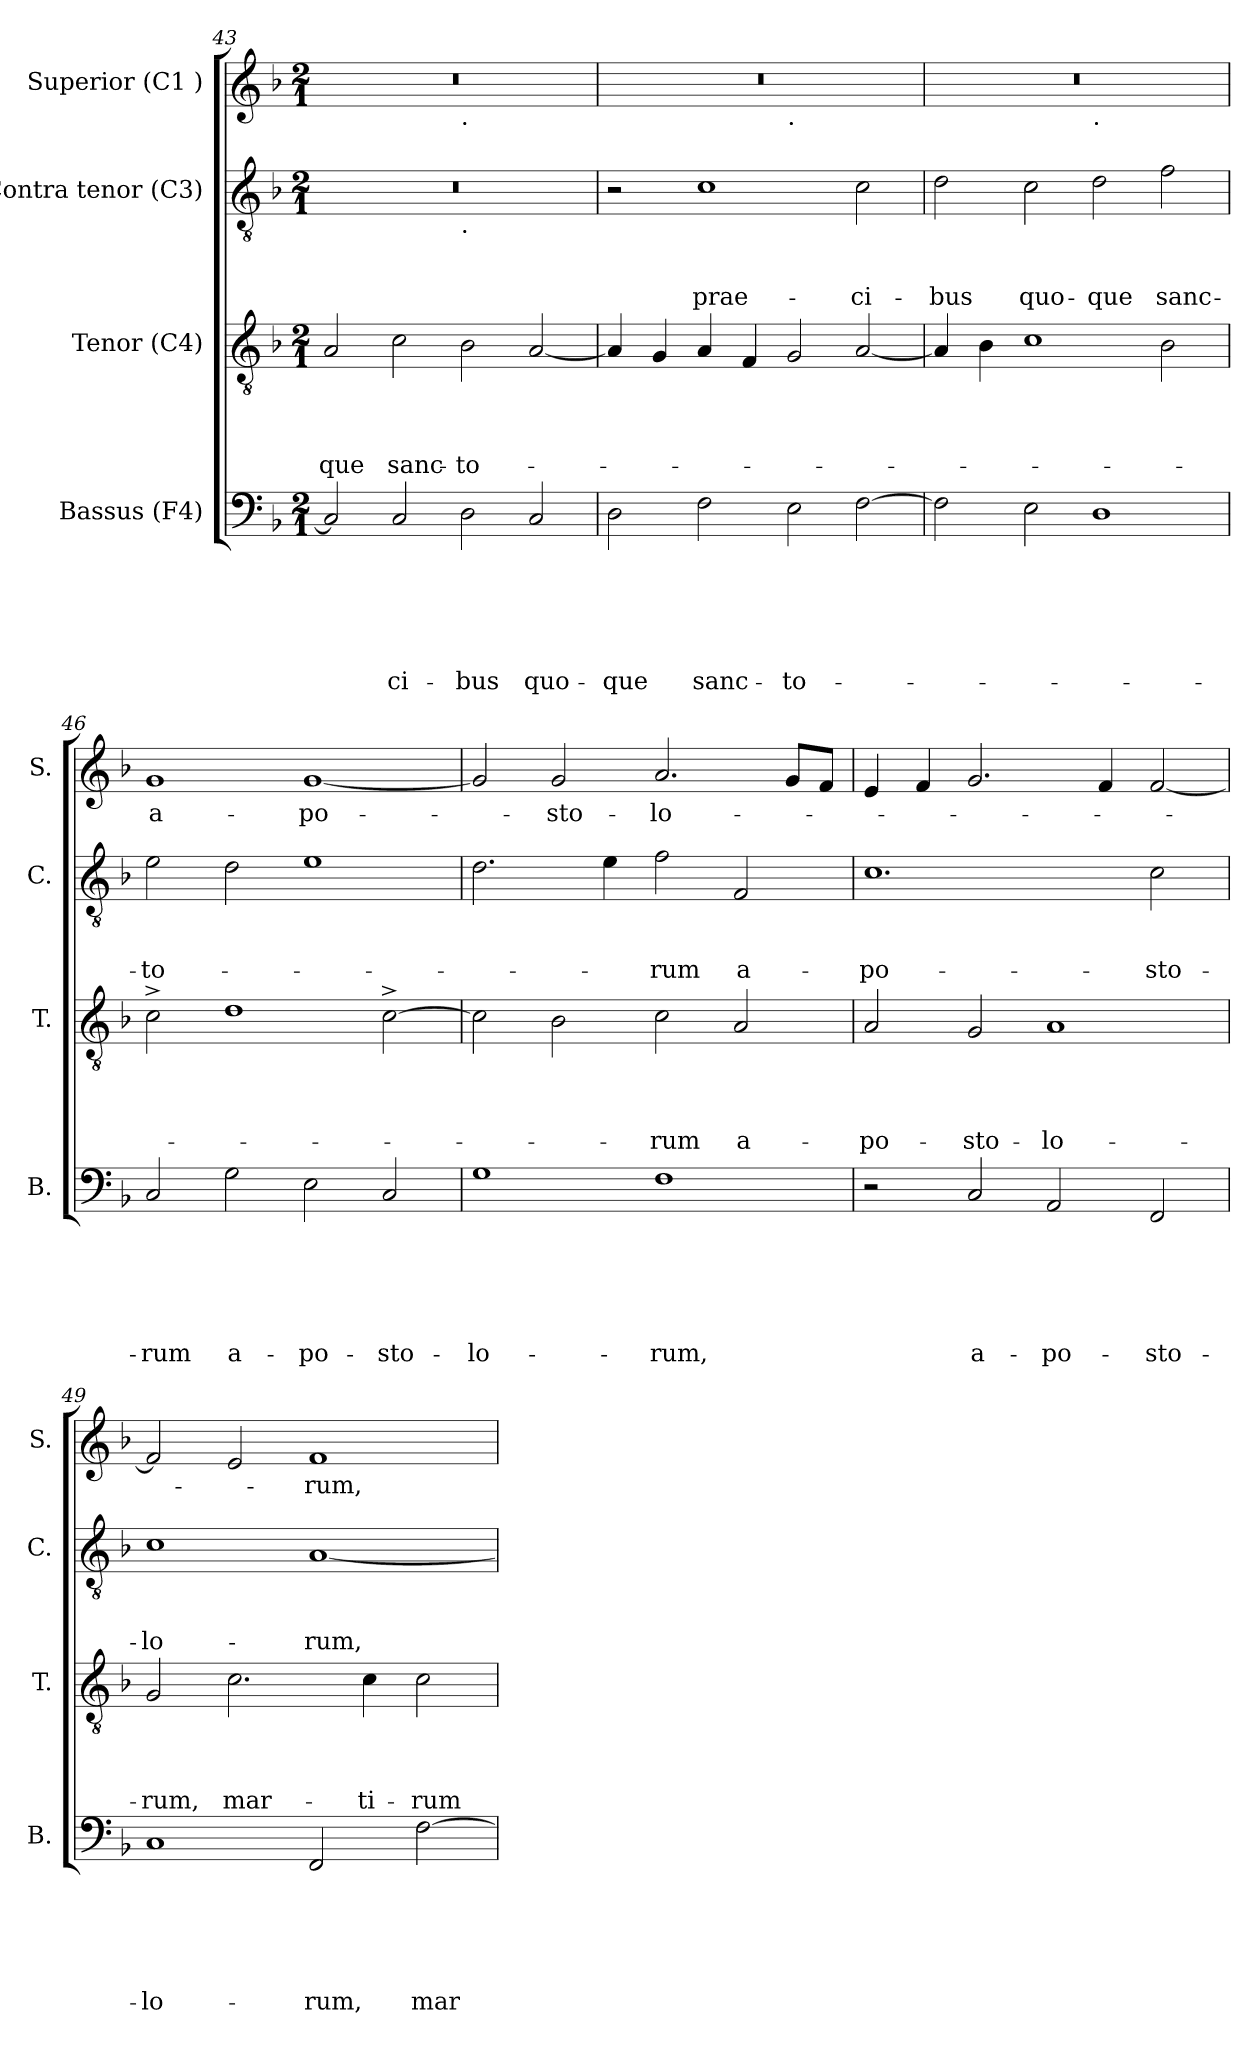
**kern	**text	**text	**text	**text	**text	**text	**kern	**text	**text	**text	**text	**kern	**text	**text	**text	**kern	**text
*part4	*part4	*part4	*part4	*part4	*part4	*part4	*part3	*part3	*part3	*part3	*part3	*part2	*part2	*part2	*part2	*part1	*part1
*staff4	*staff4	*staff4	*staff4	*staff4	*staff4	*staff4	*staff3	*staff3	*staff3	*staff3	*staff3	*staff2	*staff2	*staff2	*staff2	*staff1	*staff1
*I"Bassus (F4)	*	*	*	*	*	*	*I"Tenor (C4)	*	*	*	*	*I"Contra tenor (C3)	*	*	*	*I"Superior (C1 )	*
*I'B.	*	*	*	*	*	*	*I'T.	*	*	*	*	*I'C.	*	*	*	*I'S.	*
*clefF4	*	*	*	*	*	*	*clefGv2	*	*	*	*	*clefGv2	*	*	*	*clefG2	*
*k[b-]	*	*	*	*	*	*	*k[b-]	*	*	*	*	*k[b-]	*	*	*	*k[b-]	*
*F:	*	*	*	*	*	*	*F:	*	*	*	*	*F:	*	*	*	*F:	*
*M2/1	*	*	*	*	*	*	*M2/1	*	*	*	*	*M2/1	*	*	*	*M2/1	*
=43	=43	=43	=43	=43	=43	=43	=43	=43	=43	=43	=43	=43	=43	=43	=43	=43	=43
!	!	!	!	!	!	!	!	!	!	!	!LO:LY:b	!	!	!	!	!	!
*	*	*	*	*	*	*	*	*	*	*	*	*^	*	*	*	*^	*
2C/]	.	.	.	.	.	.	2A/	.	.	.	-que	0r	1ryy	.	.	.	0r	1ryy	.
!	!	!	!	!	!	!LO:LY:b	!	!	!	!	!LO:LY:b	!	!	!	!	!	!	!	!
2C/	.	.	.	.	.	-ci-	2c\	.	.	.	sanc-	.	.	.	.	.	.	.	.
!	!	!	!	!	!	!	!	!	!	!	!	!	!	!	!	!	!	!LO:TX:b:t=.	!
!	!	!	!	!	!	!	!	!	!	!	!	!	!LO:TX:b:t=.	!	!	!	!	!	!
!	!	!	!	!	!	!LO:LY:b	!	!	!	!	!LO:LY:b	!	!	!	!	!	!	!	!
2D\	.	.	.	.	.	-bus	2B-\	.	.	.	-to-	.	1ryy	.	.	.	.	1ryy	.
!	!	!	!	!	!	!LO:LY:b	!	!	!	!	!	!	!	!	!	!	!	!	!
2C/	.	.	.	.	.	quo-	[<2A/	.	.	.	.	.	.	.	.	.	.	.	.
=44	=44	=44	=44	=44	=44	=44	=44	=44	=44	=44	=44	=44	=44	=44	=44	=44	=44	=44	=44
!	!	!	!	!	!	!LO:LY:b	!	!	!	!	!	!	!	!	!	!	!	!	!
*	*	*	*	*	*	*	*	*	*	*	*	*v	*v	*	*	*	*	*	*
2D\	.	.	.	.	.	-que	4A/]	.	.	.	.	2r	.	.	.	0r	1ryy	.
.	.	.	.	.	.	.	4G/	.	.	.	.	.	.	.	.	.	.	.
!	!	!	!	!	!	!LO:LY:b	!	!	!	!	!	!	!	!	!LO:LY:b	!	!	!
2F\	.	.	.	.	.	sanc-	4A/	.	.	.	.	1c	.	.	prae-	.	.	.
.	.	.	.	.	.	.	4F/	.	.	.	.	.	.	.	.	.	.	.
!	!	!	!	!	!	!	!	!	!	!	!	!	!	!	!	!	!LO:TX:b:t=.	!
!	!	!	!	!	!	!LO:LY:b	!	!	!	!	!	!	!	!	!	!	!	!
2E\	.	.	.	.	.	-to-	2G/	.	.	.	.	.	.	.	.	.	1ryy	.
!	!	!	!	!	!	!	!	!	!	!	!	!	!	!	!LO:LY:b	!	!	!
[>2F\	.	.	.	.	.	.	[>2A/	.	.	.	.	2c\	.	.	-ci-	.	.	.
!!LO:PB:g=z	!!
=45	=45	=45	=45	=45	=45	=45	=45	=45	=45	=45	=45	=45	=45	=45	=45	=45	=45	=45
!	!	!	!	!	!	!	!	!	!	!	!	!	!	!	!LO:LY:b	!	!	!
2F\]	.	.	.	.	.	.	4A/]	.	.	.	.	2d\	.	.	-bus	0r	1ryy	.
.	.	.	.	.	.	.	4B-\	.	.	.	.	.	.	.	.	.	.	.
!	!	!	!	!	!	!	!	!	!	!	!	!	!	!	!LO:LY:b	!	!	!
2E\	.	.	.	.	.	.	1c	.	.	.	.	2c\	.	.	quo-	.	.	.
!	!	!	!	!	!	!	!	!	!	!	!	!	!	!	!	!	!LO:TX:b:t=.	!
!	!	!	!	!	!	!	!	!	!	!	!	!	!	!	!LO:LY:b	!	!	!
1D	.	.	.	.	.	.	.	.	.	.	.	2d\	.	.	-que	.	1ryy	.
!	!	!	!	!	!	!	!	!	!	!	!	!	!	!	!LO:LY:b	!	!	!
.	.	.	.	.	.	.	2B-\	.	.	.	.	2f\	.	.	sanc-	.	.	.
=46	=46	=46	=46	=46	=46	=46	=46	=46	=46	=46	=46	=46	=46	=46	=46	=46	=46	=46
!	!	!	!	!	!	!LO:LY:b	!	!	!	!	!	!	!	!	!LO:LY:b	!	!	!LO:LY:b:rj
*	*	*	*	*	*	*	*	*	*	*	*	*	*	*	*	*v	*v	*
2C/	.	.	.	.	.	-rum	2c^>\	.	.	.	.	2e\	.	.	-to-	1g	a-
!	!	!	!	!	!	!LO:LY:b	!	!	!	!	!	!	!	!	!	!	!
2G\	.	.	.	.	.	a-	1d	.	.	.	.	2d\	.	.	.	.	.
!	!	!	!	!	!	!LO:LY:b	!	!	!	!	!	!	!	!	!	!	!LO:LY:b
2E\	.	.	.	.	.	-po-	.	.	.	.	.	1e	.	.	.	[<1g	-po-
!	!	!	!	!	!	!LO:LY:b	!	!	!	!	!	!	!	!	!	!	!
2C/	.	.	.	.	.	-sto-	[>2c^>\	.	.	.	.	.	.	.	.	.	.
=47	=47	=47	=47	=47	=47	=47	=47	=47	=47	=47	=47	=47	=47	=47	=47	=47	=47
!	!	!	!	!	!	!LO:LY:b	!	!	!	!	!	!	!	!	!	!	!
1G	.	.	.	.	.	-lo-	2c\]	.	.	.	.	2.d\	.	.	.	2g/]	.
!	!	!	!	!	!	!	!	!	!	!	!	!	!	!	!	!	!LO:LY:b
.	.	.	.	.	.	.	2B-\	.	.	.	.	.	.	.	.	2g/	-sto-
.	.	.	.	.	.	.	.	.	.	.	.	4e\	.	.	.	.	.
!	!	!	!	!	!	!LO:LY:b	!	!	!	!	!LO:LY:b	!	!	!	!LO:LY:b	!	!LO:LY:b
1F	.	.	.	.	.	-rum,	2c\	.	.	.	-rum	2f\	.	.	-rum	2.a/	-lo-
!	!	!	!	!	!	!	!	!	!	!	!LO:LY:b	!	!	!	!LO:LY:b	!	!
.	.	.	.	.	.	.	2A/	.	.	.	a-	2F/	.	.	a-	.	.
.	.	.	.	.	.	.	.	.	.	.	.	.	.	.	.	8g/L	.
.	.	.	.	.	.	.	.	.	.	.	.	.	.	.	.	8f/J	.
=48	=48	=48	=48	=48	=48	=48	=48	=48	=48	=48	=48	=48	=48	=48	=48	=48	=48
!	!	!	!	!	!	!	!	!	!	!	!LO:LY:b	!	!	!	!LO:LY:b	!	!
2r	.	.	.	.	.	.	2A/	.	.	.	-po-	1.c	.	.	-po-	4e/	.
.	.	.	.	.	.	.	.	.	.	.	.	.	.	.	.	4f/	.
!	!	!	!	!	!	!LO:LY:b	!	!	!	!	!LO:LY:b	!	!	!	!	!	!
2C/	.	.	.	.	.	a-	2G/	.	.	.	-sto-	.	.	.	.	2.g/	.
!	!	!	!	!	!	!LO:LY:b	!	!	!	!	!LO:LY:b	!	!	!	!	!	!
2AA/	.	.	.	.	.	-po-	1A	.	.	.	-lo-	.	.	.	.	.	.
.	.	.	.	.	.	.	.	.	.	.	.	.	.	.	.	4f/	.
!	!	!	!	!	!	!LO:LY:b	!	!	!	!	!	!	!	!	!LO:LY:b	!	!
2FF/	.	.	.	.	.	-sto-	.	.	.	.	.	2c\	.	.	-sto-	[<2f/	.
!!LO:LB:g=z
=49	=49	=49	=49	=49	=49	=49	=49	=49	=49	=49	=49	=49	=49	=49	=49	=49	=49
!	!	!	!	!	!	!LO:LY:b	!	!	!	!	!LO:LY:b	!	!	!	!LO:LY:b	!	!
1C	.	.	.	.	.	-lo-	2G/	.	.	.	-rum,	1c	.	.	-lo-	2f/]	.
!	!	!	!	!	!	!	!	!	!	!	!LO:LY:b	!	!	!	!	!	!
.	.	.	.	.	.	.	2.c\	.	.	.	mar-	.	.	.	.	2e/	.
!	!	!	!	!	!	!LO:LY:b	!	!	!	!	!	!	!	!	!LO:LY:b	!	!LO:LY:b
2FF/	.	.	.	.	.	-rum,	.	.	.	.	.	[<1A	.	.	-rum,	1f	-rum,
!	!	!	!	!	!	!	!	!	!	!	!LO:LY:b	!	!	!	!	!	!
.	.	.	.	.	.	.	4c\	.	.	.	-ti-	.	.	.	.	.	.
!	!	!	!	!	!	!LO:LY:b	!	!	!	!	!LO:LY:b	!	!	!	!	!	!
[>2F\	.	.	.	.	.	mar-	2c\	.	.	.	-rum	.	.	.	.	.	.
=	=	=	=	=	=	=	=	=	=	=	=	=	=	=	=	=	=
*-	*-	*-	*-	*-	*-	*-	*-	*-	*-	*-	*-	*-	*-	*-	*-	*-	*-
